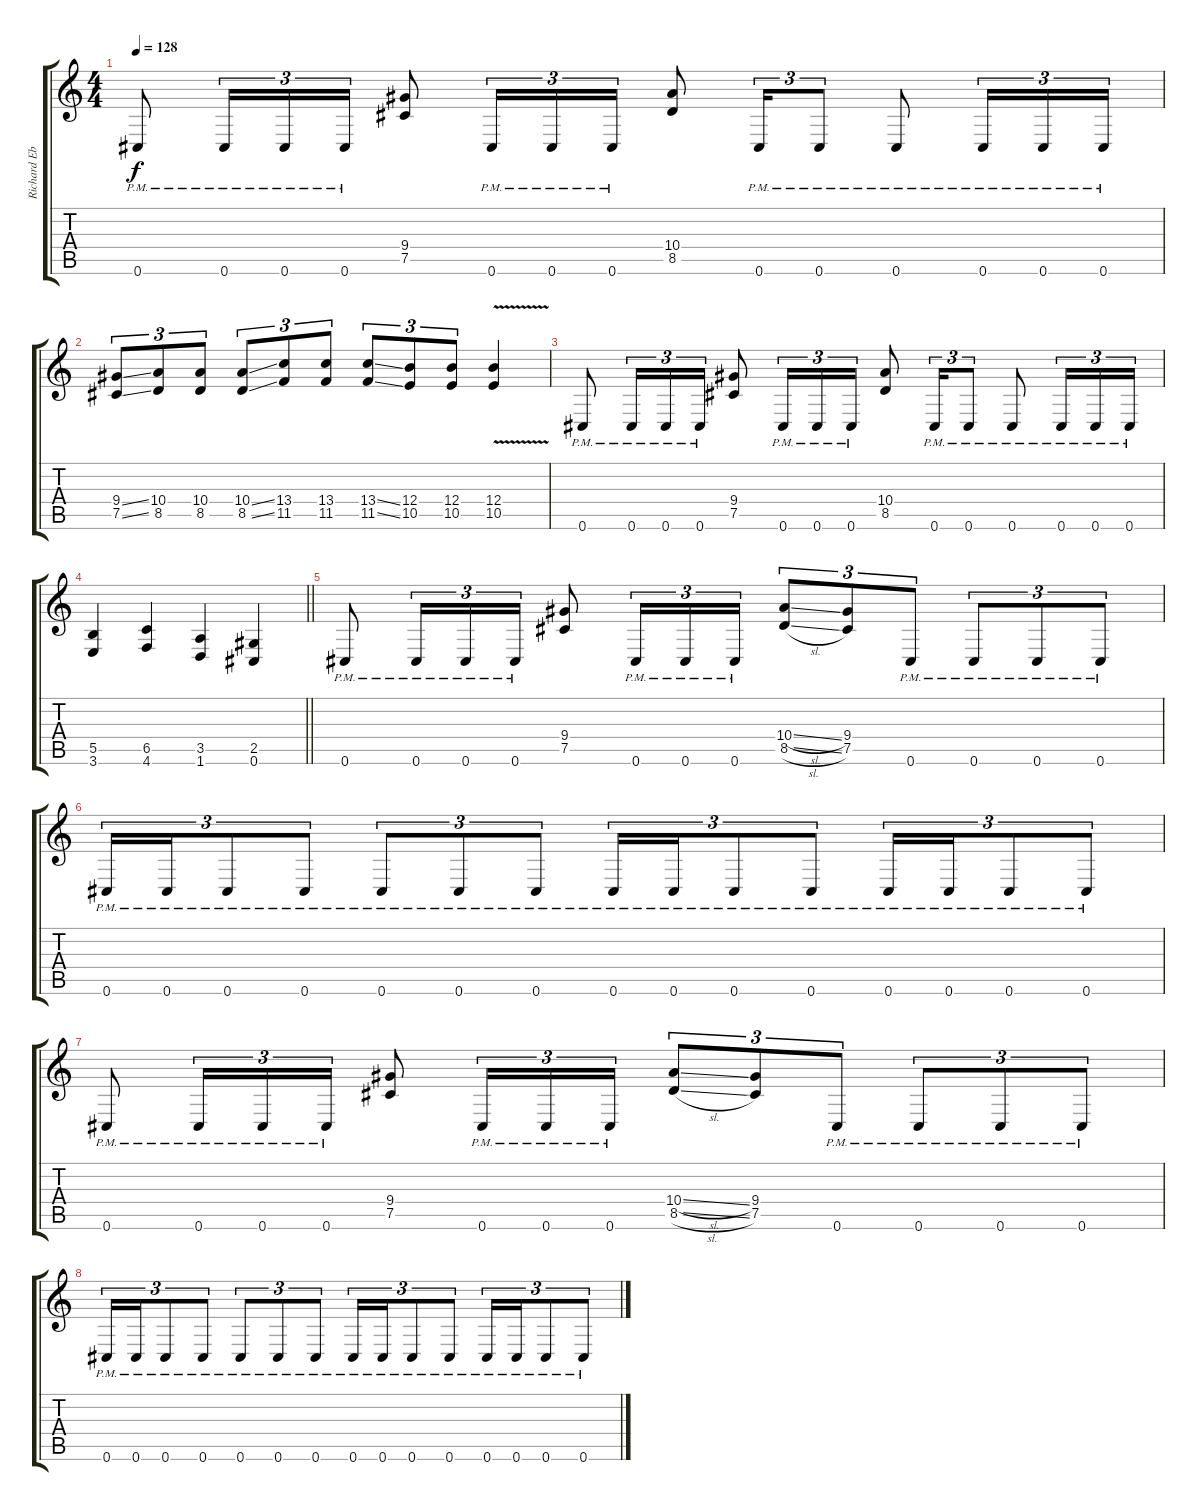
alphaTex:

\track ("Richard Ebisch (Lead)" "Richard Eb") {instrument distortionguitar}
\staff {score tabs}
\tuning (Db4 Ab3 E3 B2 Gb2 Db2) {hide}
\ts (4 4)
\tempo 128
\clef g2
\ks c
0.6{pm}.8{dy f} 0.6{pm}.16{tu (3 2)} 0.6{pm}.16{tu (3 2)} 0.6{pm}.16{tu (3 2)} (9.4 7.5).8 0.6{pm}.16{tu (3 2)} 0.6{pm}.16{tu (3 2)} 0.6{pm}.16{tu (3 2)} (10.4 8.5).8 0.6{pm}.16{tu (3 2)} 0.6{pm}.8{tu (3 2)} 0.6{pm}.8 0.6{pm}.16{tu (3 2)} 0.6{pm}.16{tu (3 2)} 0.6{pm}.16{tu (3 2)} |
(9.4{ss} 7.5{ss}).8{tu (3 2)} (10.4 8.5).8{tu (3 2)} (10.4 8.5).8{tu (3 2)} (10.4{ss} 8.5{ss}).8{tu (3 2)} (13.4 11.5).8{tu (3 2)} (13.4 11.5).8{tu (3 2)} (13.4{ss} 11.5{ss}).8{tu (3 2)} (12.4 10.5).8{tu (3 2)} (12.4 10.5).8{tu (3 2)} (12.4 10.5{v}).4 |
0.6{pm}.8 0.6{pm}.16{tu (3 2)} 0.6{pm}.16{tu (3 2)} 0.6{pm}.16{tu (3 2)} (9.4 7.5).8 0.6{pm}.16{tu (3 2)} 0.6{pm}.16{tu (3 2)} 0.6{pm}.16{tu (3 2)} (10.4 8.5).8 0.6{pm}.16{tu (3 2)} 0.6{pm}.8{tu (3 2)} 0.6{pm}.8 0.6{pm}.16{tu (3 2)} 0.6{pm}.16{tu (3 2)} 0.6{pm}.16{tu (3 2)} |
\barLineRight lightlight
(5.5 3.6).4 (6.5 4.6).4 (3.5 1.6).4 (2.5 0.6).4 |
0.6{pm}.8 0.6{pm}.16{tu (3 2)} 0.6{pm}.16{tu (3 2)} 0.6{pm}.16{tu (3 2)} (9.4 7.5).8 0.6{pm}.16{tu (3 2)} 0.6{pm}.16{tu (3 2)} 0.6{pm}.16{tu (3 2)} (10.4{sl} 8.5{sl}).8{tu (3 2)} (9.4 7.5).8{tu (3 2)} 0.6{pm}.8{tu (3 2)} 0.6{pm}.8{tu (3 2)} 0.6{pm}.8{tu (3 2)} 0.6{pm}.8{tu (3 2)} |
0.6{pm}.16{tu (3 2)} 0.6{pm}.16{tu (3 2)} 0.6{pm}.8{tu (3 2)} 0.6{pm}.8{tu (3 2)} 0.6{pm}.8{tu (3 2)} 0.6{pm}.8{tu (3 2)} 0.6{pm}.8{tu (3 2)} 0.6{pm}.16{tu (3 2)} 0.6{pm}.16{tu (3 2)} 0.6{pm}.8{tu (3 2)} 0.6{pm}.8{tu (3 2)} 0.6{pm}.16{tu (3 2)} 0.6{pm}.16{tu (3 2)} 0.6{pm}.8{tu (3 2)} 0.6{pm}.8{tu (3 2)} |
0.6{pm}.8 0.6{pm}.16{tu (3 2)} 0.6{pm}.16{tu (3 2)} 0.6{pm}.16{tu (3 2)} (9.4 7.5).8 0.6{pm}.16{tu (3 2)} 0.6{pm}.16{tu (3 2)} 0.6{pm}.16{tu (3 2)} (10.4{sl} 8.5{sl}).8{tu (3 2)} (9.4 7.5).8{tu (3 2)} 0.6{pm}.8{tu (3 2)} 0.6{pm}.8{tu (3 2)} 0.6{pm}.8{tu (3 2)} 0.6{pm}.8{tu (3 2)} |
0.6{pm}.16{tu (3 2)} 0.6{pm}.16{tu (3 2)} 0.6{pm}.8{tu (3 2)} 0.6{pm}.8{tu (3 2)} 0.6{pm}.8{tu (3 2)} 0.6{pm}.8{tu (3 2)} 0.6{pm}.8{tu (3 2)} 0.6{pm}.16{tu (3 2)} 0.6{pm}.16{tu (3 2)} 0.6{pm}.8{tu (3 2)} 0.6{pm}.8{tu (3 2)} 0.6{pm}.16{tu (3 2)} 0.6{pm}.16{tu (3 2)} 0.6{pm}.8{tu (3 2)} 0.6{pm}.8{tu (3 2)}
